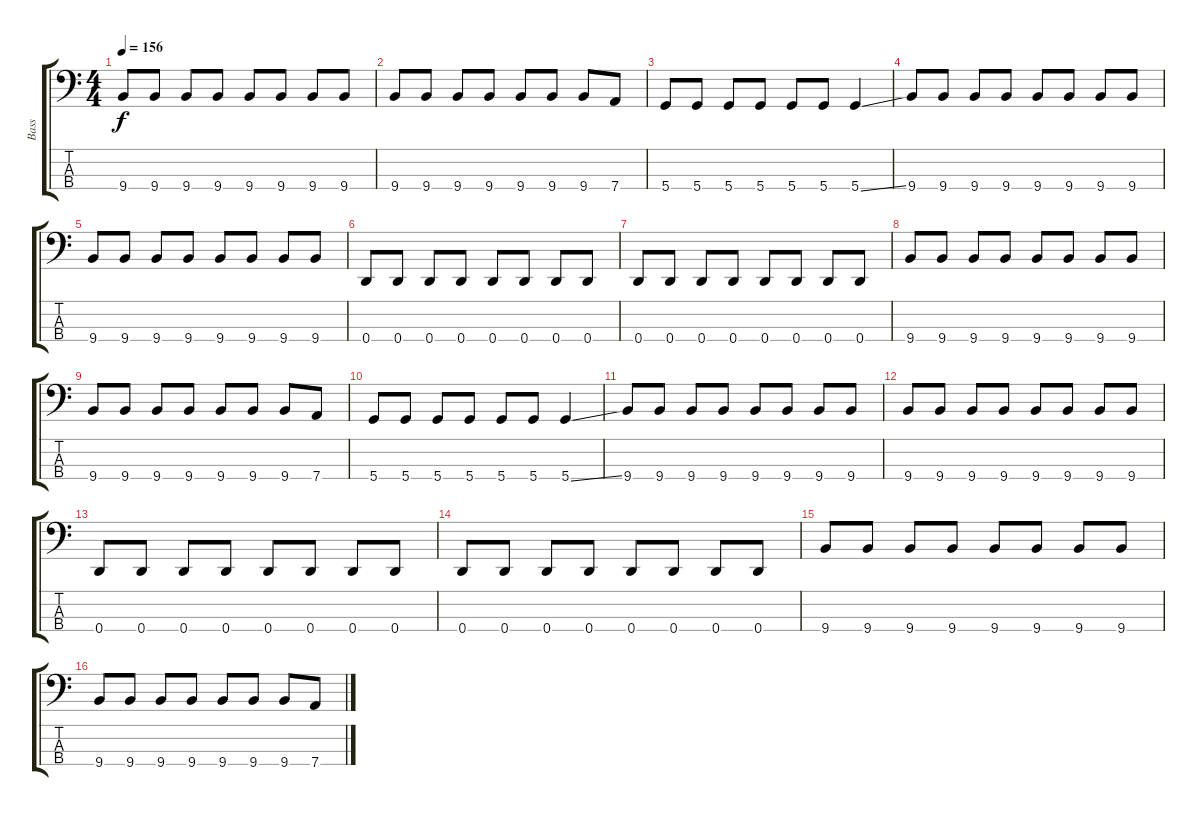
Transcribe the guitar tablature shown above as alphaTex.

\track ("Bass" "Bass") {instrument electricbassfinger}
\staff {score tabs}
\tuning (G2 D2 A1 D1) {hide}
\ts (4 4)
\tempo 156
\clef f4
\ks c
9.4.8{dy f} 9.4.8 9.4.8 9.4.8 9.4.8 9.4.8 9.4.8 9.4.8 |
9.4.8 9.4.8 9.4.8 9.4.8 9.4.8 9.4.8 9.4.8 7.4.8 |
5.4.8 5.4.8 5.4.8 5.4.8 5.4.8 5.4.8 5.4{ss}.4 |
9.4.8 9.4.8 9.4.8 9.4.8 9.4.8 9.4.8 9.4.8 9.4.8 |
9.4.8 9.4.8 9.4.8 9.4.8 9.4.8 9.4.8 9.4.8 9.4.8 |
0.4.8 0.4.8 0.4.8 0.4.8 0.4.8 0.4.8 0.4.8 0.4.8 |
0.4.8 0.4.8 0.4.8 0.4.8 0.4.8 0.4.8 0.4.8 0.4.8 |
9.4.8 9.4.8 9.4.8 9.4.8 9.4.8 9.4.8 9.4.8 9.4.8 |
9.4.8 9.4.8 9.4.8 9.4.8 9.4.8 9.4.8 9.4.8 7.4.8 |
5.4.8 5.4.8 5.4.8 5.4.8 5.4.8 5.4.8 5.4{ss}.4 |
9.4.8 9.4.8 9.4.8 9.4.8 9.4.8 9.4.8 9.4.8 9.4.8 |
9.4.8 9.4.8 9.4.8 9.4.8 9.4.8 9.4.8 9.4.8 9.4.8 |
0.4.8 0.4.8 0.4.8 0.4.8 0.4.8 0.4.8 0.4.8 0.4.8 |
0.4.8 0.4.8 0.4.8 0.4.8 0.4.8 0.4.8 0.4.8 0.4.8 |
9.4.8 9.4.8 9.4.8 9.4.8 9.4.8 9.4.8 9.4.8 9.4.8 |
9.4.8 9.4.8 9.4.8 9.4.8 9.4.8 9.4.8 9.4.8 7.4.8
